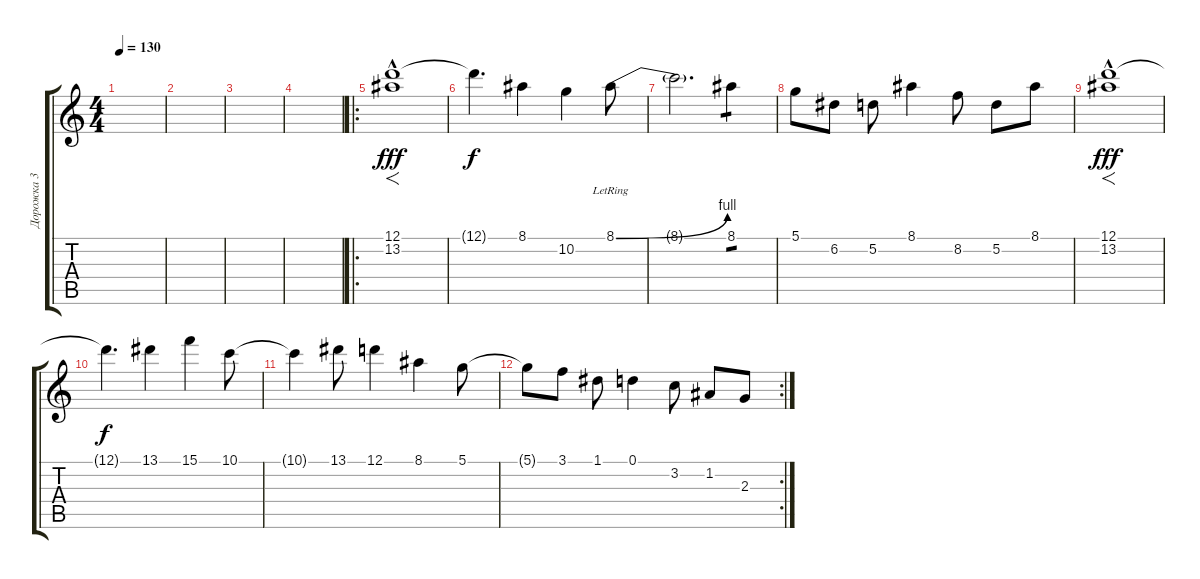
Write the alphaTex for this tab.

\track ("Дорожка 3" "Дорожка 3") {instrument distortionguitar}
\staff {score tabs}
\tuning (D4 A3 F3 C3 G2 C2) {hide}
\ts (4 4)
\tempo 130
\clef g2
\ks c
|
|
|
|
\ro
(12.1{hac} 13.2{hac}).1{f dy fff} |
12.1{t}.4{d dy f} 8.1.4 10.2.4 8.1{be (bend 0 0 60 4) lr}.8 |
8.1{t}.2{d} 8.1.4{tp 1} |
5.1.8 6.2.8 5.2.8 8.1.4 8.2.8 5.2.8 8.1.8 |
(12.1{hac} 13.2{hac}).1{f dy fff} |
12.1{t}.4{d dy f} 13.1.4 15.1.4 10.1.8 |
10.1{t}.4 13.1.8 12.1.4 8.1.4 5.1.8 |
\rc 2
5.1{t}.8 3.1.8 1.1.8 0.1.4 3.2.8 1.2.8 2.3.8
